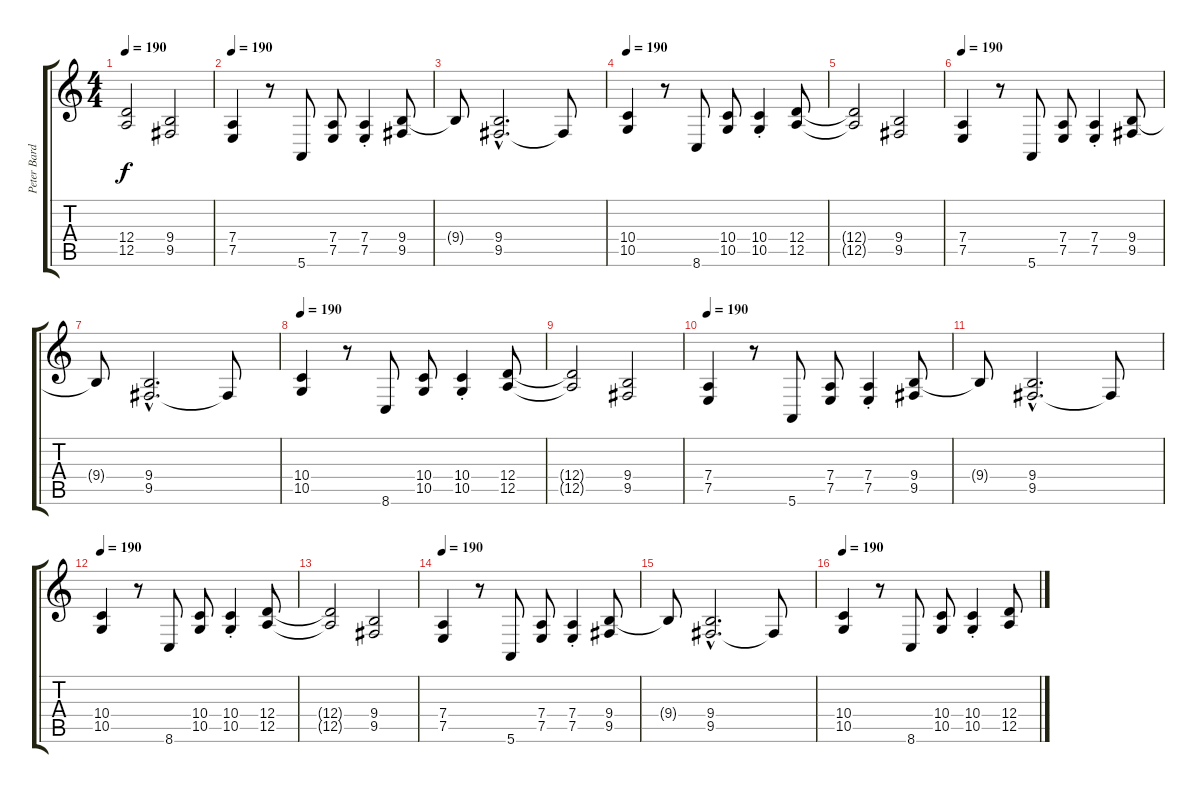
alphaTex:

\track ("Peter Bardens" "Peter Bard") {instrument drawbarorgan}
\staff {score tabs}
\tuning (E4 B3 G3 D3 A2 E2) {hide}
\ts (4 4)
\tempo 190
\clef g2
\ks c
(12.4{t} 12.5{t}).2{dy f} (9.4 9.5).2 |
\tempo 190
(7.4 7.5).4{volume 12 balance 14 instrument drawbarorgan} r.8 5.6.8 (7.4 7.5).8 (7.4{st} 7.5{st}).4 (9.4 9.5).8 |
9.4{t}.8 (9.4{hac} 9.5{hac}).2{d} 9.5{t}.8 |
\tempo 190
(10.4 10.5).4 r.8 8.6.8 (10.4 10.5).8 (10.4{st} 10.5).4 (12.4 12.5).8 |
(12.4{t} 12.5{t}).2 (9.4 9.5).2 |
\tempo 190
(7.4 7.5).4{volume 12 balance 14 instrument drawbarorgan} r.8 5.6.8 (7.4 7.5).8 (7.4{st} 7.5{st}).4 (9.4 9.5).8 |
9.4{t}.8 (9.4{hac} 9.5{hac}).2{d} 9.5{t}.8 |
\tempo 190
(10.4 10.5).4 r.8 8.6.8 (10.4 10.5).8 (10.4{st} 10.5).4 (12.4 12.5).8 |
(12.4{t} 12.5{t}).2 (9.4 9.5).2 |
\tempo 190
(7.4 7.5).4{volume 12 balance 14 instrument drawbarorgan} r.8 5.6.8 (7.4 7.5).8 (7.4{st} 7.5{st}).4 (9.4 9.5).8 |
9.4{t}.8 (9.4{hac} 9.5{hac}).2{d} 9.5{t}.8 |
\tempo 190
(10.4 10.5).4 r.8 8.6.8 (10.4 10.5).8 (10.4{st} 10.5).4 (12.4 12.5).8 |
(12.4{t} 12.5{t}).2 (9.4 9.5).2 |
\tempo 190
(7.4 7.5).4{volume 12 balance 14 instrument drawbarorgan} r.8 5.6.8 (7.4 7.5).8 (7.4{st} 7.5{st}).4 (9.4 9.5).8 |
9.4{t}.8 (9.4{hac} 9.5{hac}).2{d} 9.5{t}.8 |
\tempo 190
(10.4 10.5).4 r.8 8.6.8 (10.4 10.5).8 (10.4{st} 10.5).4 (12.4 12.5).8
